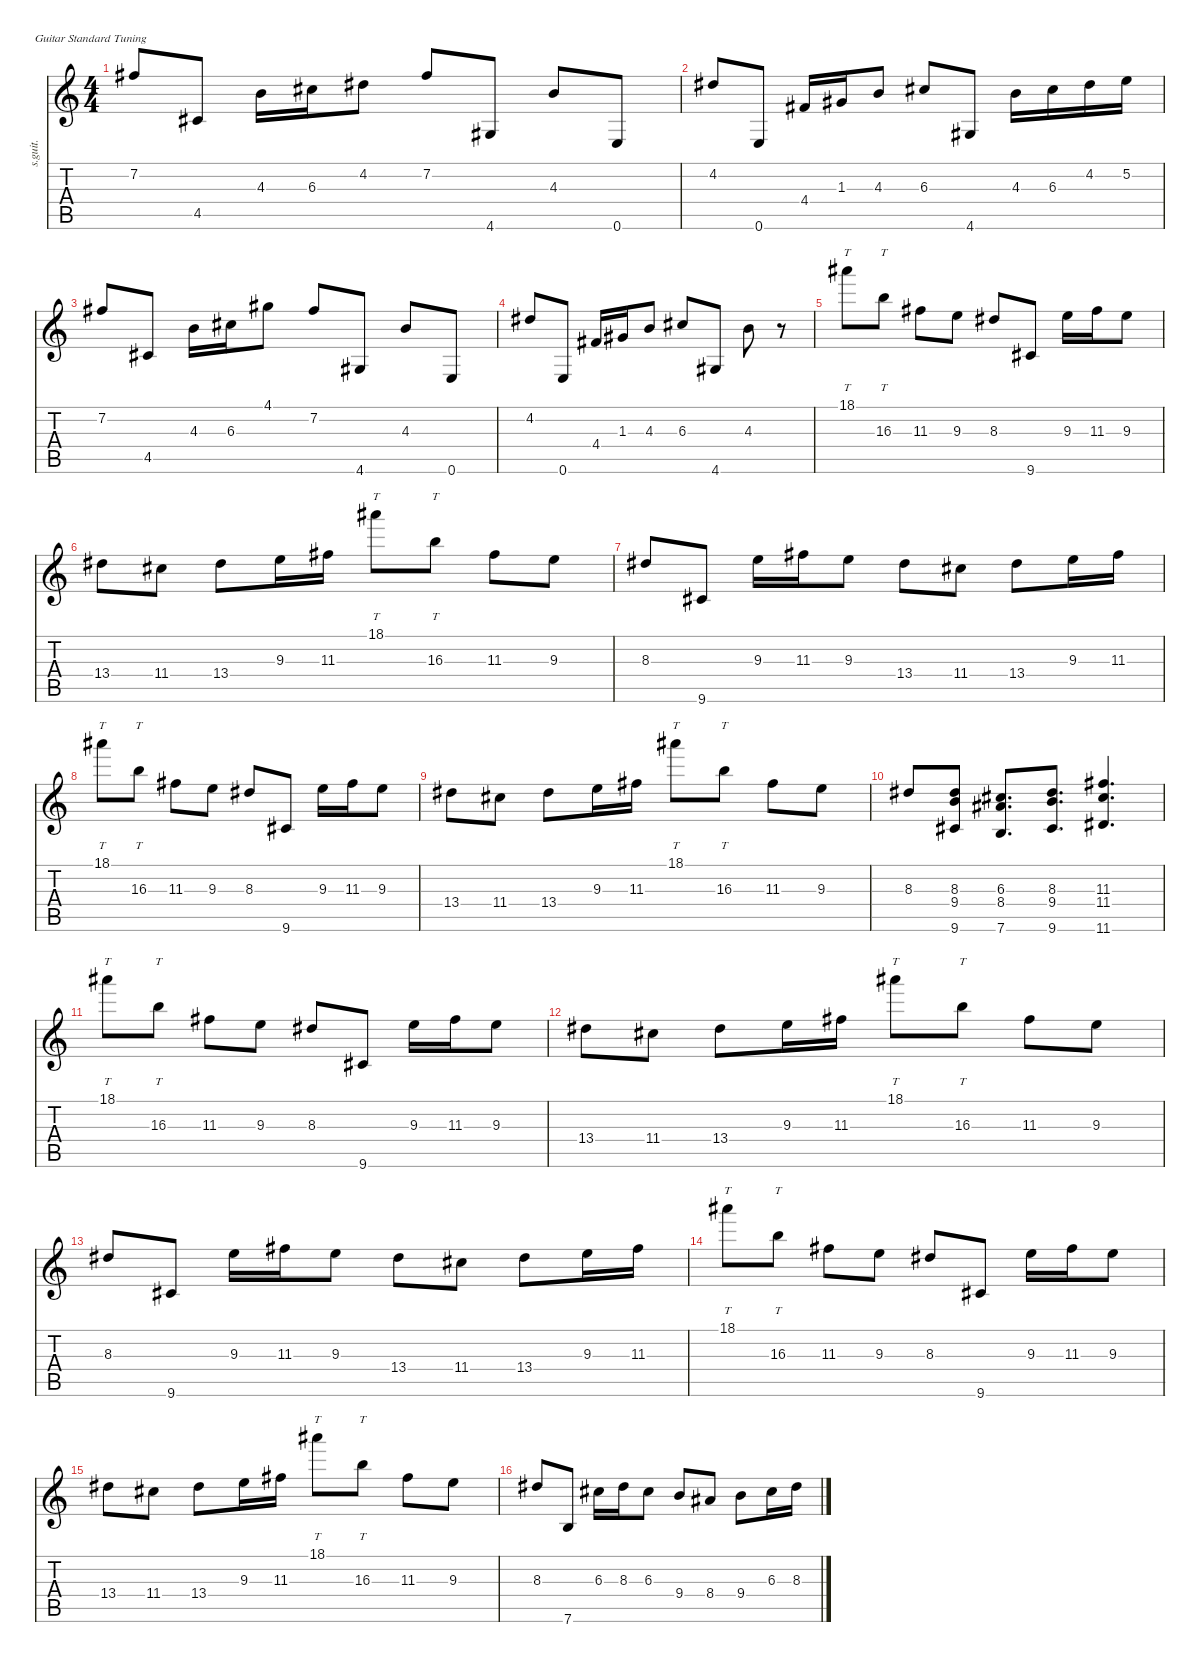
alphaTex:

\defaultSystemsLayout 4
\hideDynamics
\bracketExtendMode nobrackets
\track ("Mario" "s.guit.") {instrument distortionguitar}
\staff {score tabs}
\tuning (E4 B3 G3 D3 A2 E2)
\ts (4 4)
\tempo (185 hide)
\clef g2
\ks c
7.2{acc #}.8{dy f} 4.5{acc #}.8 4.3.16 6.3{acc #}.16 4.2{acc #}.8 7.2{acc #}.8 4.6{acc #}.8 4.3.8 0.6.8 |
4.2{acc #}.8 0.6.8 4.4{acc #}.16 1.3{acc #}.16 4.3.8 6.3{acc #}.8 4.6{acc #}.8 4.3.16 6.3{acc #}.16 4.2{acc #}.16 5.2.16 |
7.2{acc #}.8 4.5{acc #}.8 4.3.16 6.3{acc #}.16 4.1{acc #}.8 7.2{acc #}.8 4.6{acc #}.8 4.3.8 0.6.8 |
4.2{acc #}.8 0.6.8 4.4{acc #}.16 1.3{acc #}.16 4.3.8 6.3{acc #}.8 4.6{acc #}.8 4.3.8 r.8 |
18.1{acc #}.8{tt} 16.3.8{tt} 11.3{acc #}.8 9.3.8 8.3{acc #}.8 9.6{acc #}.8 9.3.16 11.3{acc #}.16 9.3.8 |
13.4{acc #}.8 11.4{acc #}.8 13.4{acc #}.8 9.3.16 11.3{acc #}.16 18.1{acc #}.8{tt} 16.3.8{tt} 11.3{acc #}.8 9.3.8 |
8.3{acc #}.8 9.6{acc #}.8 9.3.16 11.3{acc #}.16 9.3.8 13.4{acc #}.8 11.4{acc #}.8 13.4{acc #}.8 9.3.16 11.3{acc #}.16 |
18.1{acc #}.8{tt} 16.3.8{tt} 11.3{acc #}.8 9.3.8 8.3{acc #}.8 9.6{acc #}.8 9.3.16 11.3{acc #}.16 9.3.8 |
13.4{acc #}.8 11.4{acc #}.8 13.4{acc #}.8 9.3.16 11.3{acc #}.16 18.1{acc #}.8{tt} 16.3.8{tt} 11.3{acc #}.8 9.3.8 |
8.3{acc #}.8 (8.3{acc #} 9.4 9.6{acc #}).8 (6.3{acc #} 8.4{acc #} 7.6).8{d} (8.3{acc #} 9.4 9.6{acc #}).8{d} (11.3{acc #} 11.4{acc #} 11.6{acc #}).4{d} |
18.1{acc #}.8{tt} 16.3.8{tt} 11.3{acc #}.8 9.3.8 8.3{acc #}.8 9.6{acc #}.8 9.3.16 11.3{acc #}.16 9.3.8 |
13.4{acc #}.8 11.4{acc #}.8 13.4{acc #}.8 9.3.16 11.3{acc #}.16 18.1{acc #}.8{tt} 16.3.8{tt} 11.3{acc #}.8 9.3.8 |
8.3{acc #}.8 9.6{acc #}.8 9.3.16 11.3{acc #}.16 9.3.8 13.4{acc #}.8 11.4{acc #}.8 13.4{acc #}.8 9.3.16 11.3{acc #}.16 |
18.1{acc #}.8{tt} 16.3.8{tt} 11.3{acc #}.8 9.3.8 8.3{acc #}.8 9.6{acc #}.8 9.3.16 11.3{acc #}.16 9.3.8 |
13.4{acc #}.8 11.4{acc #}.8 13.4{acc #}.8 9.3.16 11.3{acc #}.16 18.1{acc #}.8{tt} 16.3.8{tt} 11.3{acc #}.8 9.3.8 |
8.3{acc #}.8 7.6.8 6.3{acc #}.16 8.3{acc #}.16 6.3{acc #}.8 9.4.8 8.4{acc #}.8 9.4.8 6.3{acc #}.16 8.3{acc #}.16
